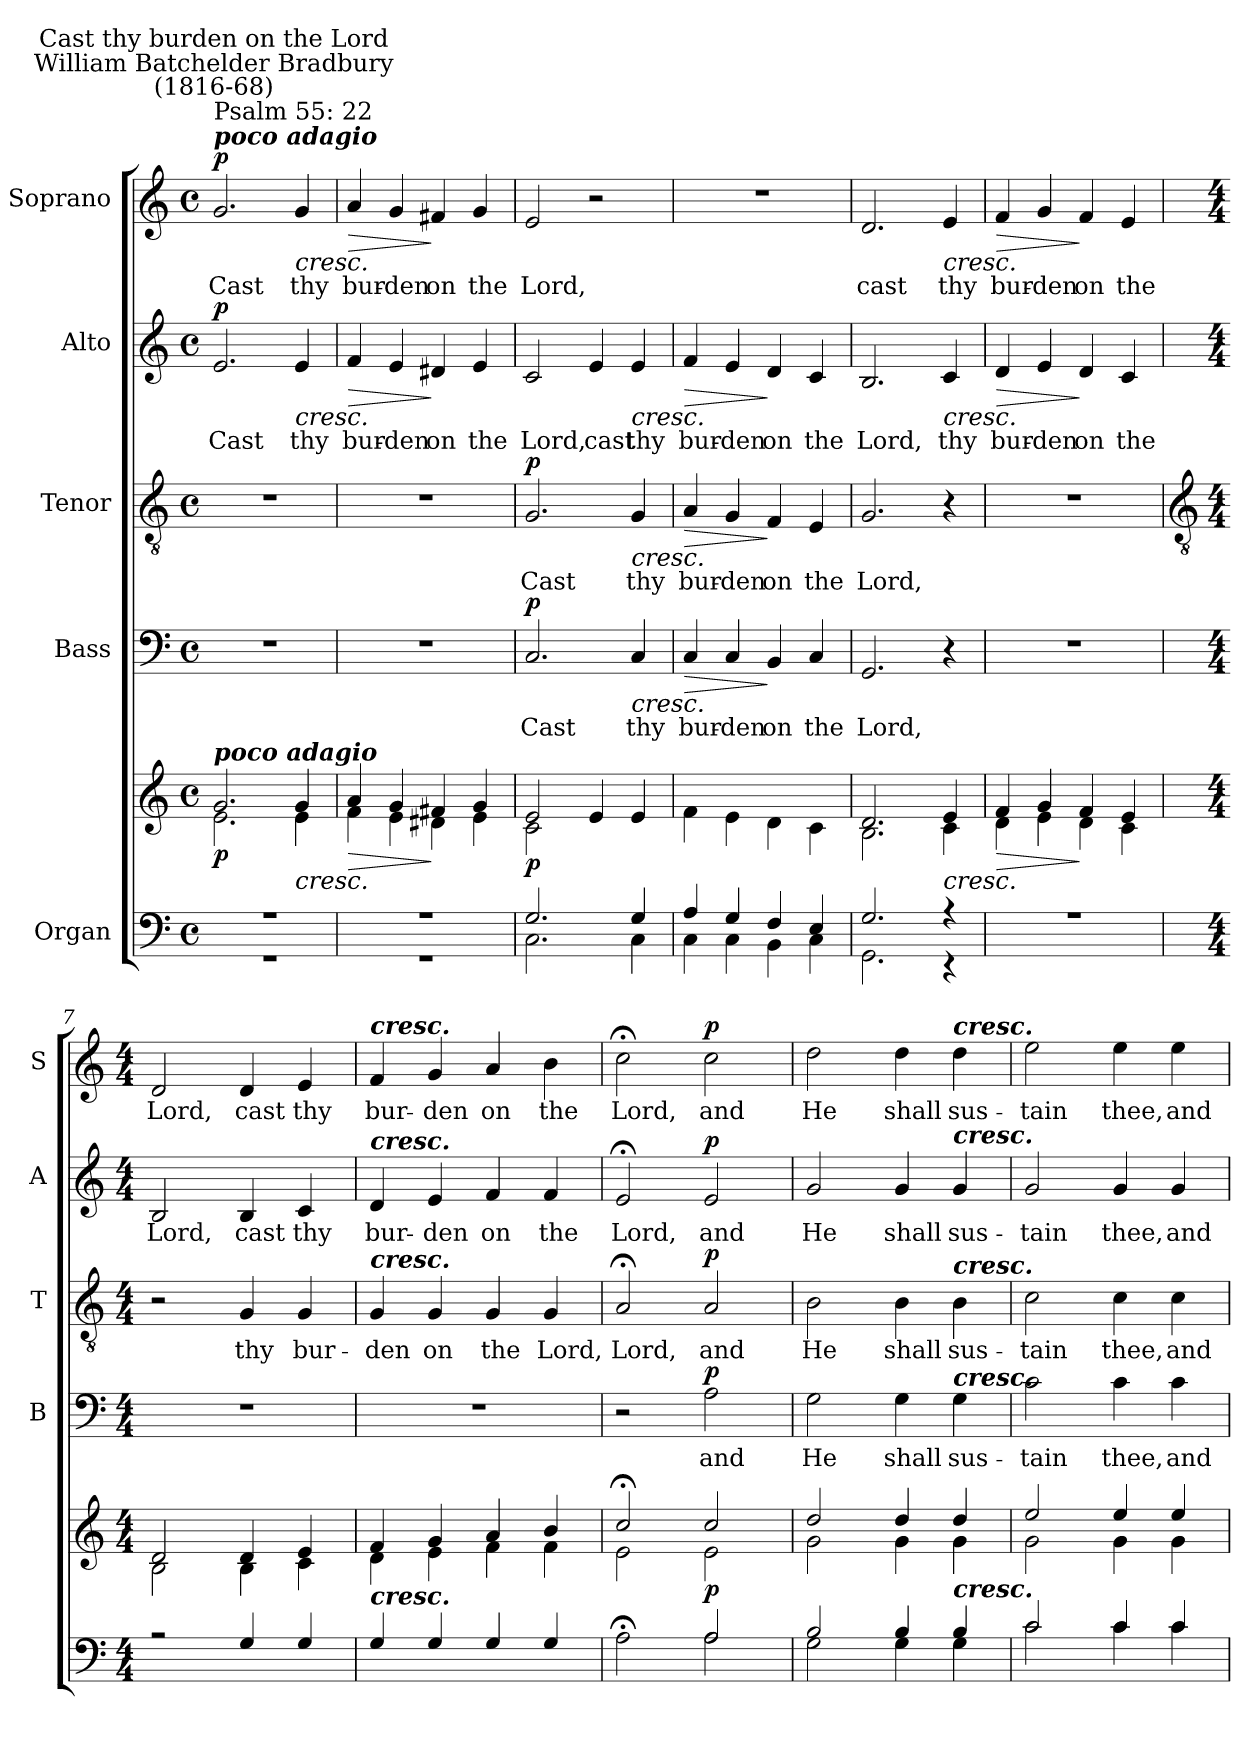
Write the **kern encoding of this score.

**kern	**kern	**dynam	**kern	**text	**dynam	**kern	**text	**dynam	**kern	**text	**dynam	**kern	**text	**dynam
*part5	*part5	*part5	*part4	*part4	*part4	*part3	*part3	*part3	*part2	*part2	*part2	*part1	*part1	*part1
*staff6	*staff5	*staff5/6	*staff4	*staff4	*staff4	*staff3	*staff3	*staff3	*staff2	*staff2	*staff2	*staff1	*staff1	*staff1
*I"Organ	*	*	*I"Bass	*	*	*I"Tenor	*	*	*I"Alto	*	*	*I"Soprano	*	*
*	*	*	*I'B	*	*	*I'T	*	*	*I'A	*	*	*I'S	*	*
*clefF4	*clefG2	*	*clefF4	*	*	*clefGv2	*	*	*clefG2	*	*	*clefG2	*	*
*k[]	*k[]	*	*k[]	*	*	*k[]	*	*	*k[]	*	*	*k[]	*	*
*C:	*C:	*	*C:	*	*	*C:	*	*	*C:	*	*	*C:	*	*
*M4/4	*M4/4	*	*M4/4	*	*	*M4/4	*	*	*M4/4	*	*	*M4/4	*	*
*met(c)	*met(c)	*	*met(c)	*	*	*met(c)	*	*	*met(c)	*	*	*met(c)	*	*
=1	=1	=1	=1	=1	=1	=1	=1	=1	=1	=1	=1	=1	=1	=1
*^	*^	*	*	*	*	*	*	*	*	*	*	*	*	*
!	!	!	!	!	!	!	!	!	!	!	!	!	!	!LO:TX:a:Bi:t=poco adagio	!	!
!	!	!	!	!	!	!	!	!	!	!	!	!	!	!LO:TX:a:t=Psalm 55&colon; 22	!	!
!	!	!	!	!	!	!	!	!	!	!	!	!	!	!LO:TX:a:cj:t=William Batchelder Bradbury\n(1816-68)	!	!
!	!	!	!	!	!	!	!	!	!	!	!	!	!	!LO:TX:a:cj:t=Cast thy burden on the Lord	!	!
!	!	!LO:TX:a:Bi:t=poco adagio	!	!	!	!	!	!	!	!	!	!	!	!	!	!
!	!	!	!	!LO:DY:b	!	!	!	!	!	!	!	!LO:LY:b	!LO:DY:b	!	!LO:LY:b	!LO:DY:b
1r	1r	2.g	2.e	p	1r	.	.	1r	.	.	2.e	Cast	p	2.g	Cast	p
!	!	!	!	!LO:HP:b	!	!	!	!	!	!	!	!LO:LY:b	!LO:HP:b	!	!LO:LY:b	!LO:HP:b
.	.	4g	4e	<	.	.	.	.	.	.	4e	thy	<	4g	thy	<
=2	=2	=2	=2	=2	=2	=2	=2	=2	=2	=2	=2	=2	=2	=2	=2	=2
!	!	!	!	!LO:HP:b	!	!	!	!	!	!	!	!LO:LY:b	!LO:HP:b	!	!LO:LY:b	!LO:HP:b
1r	1r	4a	4f	>	1r	.	.	1r	.	.	4f	bur-	>	4a	bur-	>
!	!	!	!	!	!	!	!	!	!	!	!	!LO:LY:b	!	!	!LO:LY:b	!
.	.	4g	4e	[	.	.	.	.	.	.	4e	-den	[	4g	-den	[
!	!	!	!	!	!	!	!	!	!	!	!	!LO:LY:b	!	!	!LO:LY:b	!
.	.	4f#X	4d#X	]	.	.	.	.	.	.	4d#X	on	]	4f#X	on	]
!	!	!	!	!	!	!	!	!	!	!	!	!LO:LY:b	!	!	!LO:LY:b	!
.	.	4g	4e	.	.	.	.	.	.	.	4e	the	.	4g	the	.
=3	=3	=3	=3	=3	=3	=3	=3	=3	=3	=3	=3	=3	=3	=3	=3	=3
!	!	!	!	!LO:DY:b	!	!LO:LY:b	!LO:DY:b	!	!LO:LY:b	!LO:DY:b	!	!LO:LY:b	!	!	!LO:LY:b	!
2.G	2.C\	2e	2c	p	2.C	Cast	p	2.G	Cast	p	2c	Lord,	.	2e	Lord,	.
!	!	!	!	!	!	!	!	!	!	!	!	!LO:LY:b	!	!	!	!
.	.	2ryy	4e	.	.	.	.	.	.	.	4e	cast	.	2r	.	.
!	!	!	!	!	!	!LO:LY:b	!LO:HP:b	!	!LO:LY:b	!LO:HP:b	!	!LO:LY:b	!LO:HP:b	!	!	!
4G	4C\	.	4e	.	4C	thy	<	4G	thy	<	4e	thy	<	.	.	.
=4	=4	=4	=4	=4	=4	=4	=4	=4	=4	=4	=4	=4	=4	=4	=4	=4
!	!	!	!	!	!	!LO:LY:b	!LO:HP:b	!	!LO:LY:b	!LO:HP:b	!	!LO:LY:b	!LO:HP:b	!	!	!
4A	4C\	1ryy	4f	.	4C	bur-	>	4A	bur-	>	4f	bur-	>	1r	.	.
!	!	!	!	!	!	!LO:LY:b	!	!	!LO:LY:b	!	!	!LO:LY:b	!	!	!	!
4G	4C\	.	4e	.	4C	-den	[	4G	-den	[	4e	-den	[	.	.	.
!	!	!	!	!	!	!LO:LY:b	!	!	!LO:LY:b	!	!	!LO:LY:b	!	!	!	!
4F	4BB\	.	4d	.	4BB	on	]	4F	on	]	4d	on	]	.	.	.
!	!	!	!	!	!	!LO:LY:b	!	!	!LO:LY:b	!	!	!LO:LY:b	!	!	!	!
4E/	4C	.	4c	.	4C	the	.	4E	the	.	4c	the	.	.	.	.
=5	=5	=5	=5	=5	=5	=5	=5	=5	=5	=5	=5	=5	=5	=5	=5	=5
!	!	!	!	!	!	!LO:LY:b	!	!	!LO:LY:b	!	!	!LO:LY:b	!	!	!LO:LY:b	!
2.G	2.GG\	2.d	2.B	.	2.GG	Lord,	.	2.G	Lord,	.	2.B	Lord,	.	2.d	cast	.
!	!	!	!	!LO:HP:b	!	!	!	!	!	!	!	!LO:LY:b	!LO:HP:b	!	!LO:LY:b	!LO:HP:b
4r	4r	4e	4c	<	4r	.	.	4r	.	.	4c	thy	<	4e	thy	<
=6	=6	=6	=6	=6	=6	=6	=6	=6	=6	=6	=6	=6	=6	=6	=6	=6
!	!	!	!	!LO:HP:b	!	!	!	!	!	!	!	!LO:LY:b	!LO:HP:b	!	!LO:LY:b	!LO:HP:b
1r	1ryy	4f	4d	>	1r	.	.	1r	.	.	4d	bur-	>	4f	bur-	>
!	!	!	!	!	!	!	!	!	!	!	!	!LO:LY:b	!	!	!LO:LY:b	!
.	.	4g	4e	[	.	.	.	.	.	.	4e	-den	[	4g	-den	[
!	!	!	!	!	!	!	!	!	!	!	!	!LO:LY:b	!	!	!LO:LY:b	!
.	.	4f	4d	]	.	.	.	.	.	.	4d	on	]	4f	on	]
!	!	!	!	!	!	!	!	!	!	!	!	!LO:LY:b	!	!	!LO:LY:b	!
.	.	4e	4c	.	.	.	.	.	.	.	4c	the	.	4e	the	.
!!LO:LB:g=z
=7	=7	=7	=7	=7	=7	=7	=7	=7	=7	=7	=7	=7	=7	=7	=7	=7
*	*	*	*	*	*	*	*	*clefGv2	*	*	*	*	*	*	*	*
*M4/4	*	*M4/4	*	*	*M4/4	*	*	*M4/4	*	*	*M4/4	*	*	*M4/4	*	*
!	!	!	!	!	!	!	!	!	!	!	!	!LO:LY:b	!	!	!LO:LY:b	!
2r	1ryy	2d	2B	.	1r	.	.	2r	.	.	2B	Lord,	.	2d	Lord,	.
!	!	!	!	!	!	!	!	!	!LO:LY:b	!	!	!LO:LY:b	!	!	!LO:LY:b	!
4G	.	4d	4B	.	.	.	.	4G	thy	.	4B	cast	.	4d	cast	.
!	!	!	!	!	!	!	!	!	!LO:LY:b	!	!	!LO:LY:b	!	!	!LO:LY:b	!
4G	.	4e	4c	.	.	.	.	4G	bur-	.	4c	thy	.	4e	thy	.
=8	=8	=8	=8	=8	=8	=8	=8	=8	=8	=8	=8	=8	=8	=8	=8	=8
!	!	!	!	!	!	!	!	!	!	!	!	!	!	!LO:TX:a:Bi:t=cresc.	!	!
!	!	!	!	!	!	!	!	!	!	!	!LO:TX:a:Bi:t=cresc.	!	!	!	!	!
!	!	!	!	!	!	!	!	!LO:TX:a:Bi:t=cresc.	!	!	!	!	!	!	!	!
!	!	!LO:TX:b:Bi:t=cresc.	!	!	!	!	!	!	!	!	!	!	!	!	!	!
!	!	!	!	!	!	!	!	!	!LO:LY:b	!	!	!LO:LY:b	!	!	!LO:LY:b	!
4G	1ryy	4f	4d	.	1r	.	.	4G	-den	.	4d	bur-	.	4f	bur-	.
!	!	!	!	!	!	!	!	!	!LO:LY:b	!	!	!LO:LY:b	!	!	!LO:LY:b	!
4G	.	4g	4e	.	.	.	.	4G	on	.	4e	-den	.	4g	-den	.
!	!	!	!	!	!	!	!	!	!LO:LY:b	!	!	!LO:LY:b	!	!	!LO:LY:b	!
4G	.	4a	4f	.	.	.	.	4G	the	.	4f	on	.	4a	on	.
!	!	!	!	!	!	!	!	!	!LO:LY:b	!	!	!LO:LY:b	!	!	!LO:LY:b	!
4G	.	4b/	4f	.	.	.	.	4G	Lord,	.	4f	the	.	4b	the	.
=9	=9	=9	=9	=9	=9	=9	=9	=9	=9	=9	=9	=9	=9	=9	=9	=9
!	!	!	!	!	!	!	!	!	!LO:LY:b	!	!	!LO:LY:b	!	!	!LO:LY:b	!
2A;	2ryy	2cc;</	2e	.	2r	.	.	2A;<	Lord,	.	2e;<	Lord,	.	2cc;<	Lord,	.
!	!	!	!	!LO:DY:b	!	!LO:LY:b	!LO:DY:b	!	!LO:LY:b	!LO:DY:b	!	!LO:LY:b	!LO:DY:b	!	!LO:LY:b	!LO:DY:b
2A	2A	2cc/	2e	p	2A	and	p	2A	and	p	2e	and	p	2cc	and	p
=10	=10	=10	=10	=10	=10	=10	=10	=10	=10	=10	=10	=10	=10	=10	=10	=10
!	!	!	!	!	!	!LO:LY:b	!	!	!LO:LY:b	!	!	!LO:LY:b	!	!	!LO:LY:b	!
2B	2G	2dd	2g\	.	2G	He	.	2B	He	.	2g	He	.	2dd	He	.
!	!	!	!	!	!	!LO:LY:b	!	!	!LO:LY:b	!	!	!LO:LY:b	!	!	!LO:LY:b	!
4B	4G	4dd	4g\	.	4G	shall	.	4B	shall	.	4g	shall	.	4dd	shall	.
!	!	!	!	!	!	!	!	!	!	!	!	!	!	!LO:TX:a:Bi:t=cresc.	!	!
!	!	!	!	!	!	!	!	!	!	!	!LO:TX:a:Bi:t=cresc.	!	!	!	!	!
!	!	!	!	!	!	!	!	!LO:TX:a:Bi:t=cresc.	!	!	!	!	!	!	!	!
!	!	!	!	!	!LO:TX:a:Bi:t=cresc.	!	!	!	!	!	!	!	!	!	!	!
!LO:TX:a:Bi:t=cresc.	!	!	!	!	!	!	!	!	!	!	!	!	!	!	!	!
!	!	!	!	!	!	!LO:LY:b	!	!	!LO:LY:b	!	!	!LO:LY:b	!	!	!LO:LY:b	!
4B	4G	4dd	4g\	.	4G	sus-	.	4B	sus-	.	4g	sus-	.	4dd	sus-	.
=11	=11	=11	=11	=11	=11	=11	=11	=11	=11	=11	=11	=11	=11	=11	=11	=11
!	!	!	!	!	!	!LO:LY:b	!	!	!LO:LY:b	!	!	!LO:LY:b	!	!	!LO:LY:b	!
2c	2c	2ee	2g\	.	2c	-tain	.	2c	-tain	.	2g	-tain	.	2ee	-tain	.
!	!	!	!	!	!	!LO:LY:b	!	!	!LO:LY:b	!	!	!LO:LY:b	!	!	!LO:LY:b	!
4c	4c	4ee	4g\	.	4c	thee,	.	4c	thee,	.	4g	thee,	.	4ee	thee,	.
!	!	!	!	!	!	!LO:LY:b	!	!	!LO:LY:b	!	!	!LO:LY:b	!	!	!LO:LY:b	!
4c	4c	4ee	4g\	.	4c	and	.	4c	and	.	4g	and	.	4ee	and	.
*v	*v	*	*	*	*	*	*	*	*	*	*	*	*	*	*	*
*	*v	*v	*	*	*	*	*	*	*	*	*	*	*	*	*
=	=	=	=	=	=	=	=	=	=	=	=	=	=	=
*-	*-	*-	*-	*-	*-	*-	*-	*-	*-	*-	*-	*-	*-	*-
